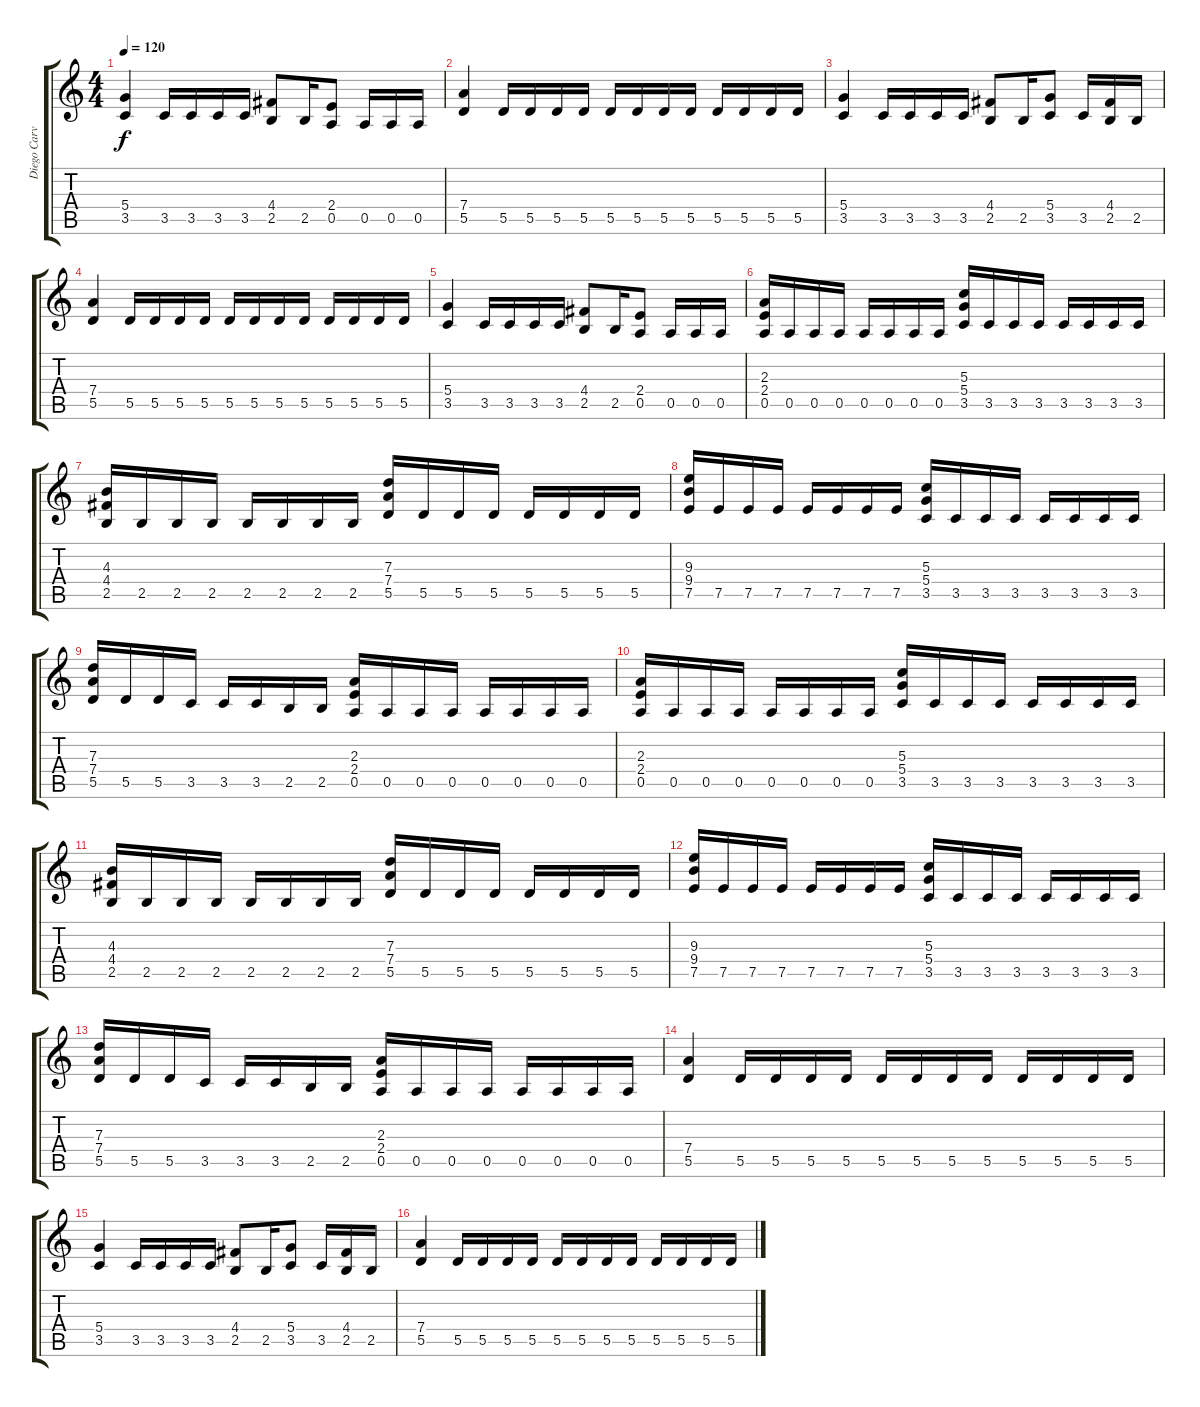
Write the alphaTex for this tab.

\track ("Diego Carvalho - E.Guitar" "Diego Carv") {instrument distortionguitar}
\staff {score tabs}
\tuning (E4 B3 G3 D3 A2 E2) {hide}
\ts (4 4)
\tempo 120
\clef g2
\ks c
(5.4 3.5).4{dy f} 3.5.16 3.5.16 3.5.16 3.5.16 (4.4 2.5).8 2.5.16 (2.4 0.5).8 0.5.16 0.5.16 0.5.16 |
(7.4 5.5).4 5.5.16 5.5.16 5.5.16 5.5.16 5.5.16 5.5.16 5.5.16 5.5.16 5.5.16 5.5.16 5.5.16 5.5.16 |
(5.4 3.5).4 3.5.16 3.5.16 3.5.16 3.5.16 (4.4 2.5).8 2.5.16 (5.4 3.5).8 3.5.16 (4.4 2.5).16 2.5.16 |
(7.4 5.5).4 5.5.16 5.5.16 5.5.16 5.5.16 5.5.16 5.5.16 5.5.16 5.5.16 5.5.16 5.5.16 5.5.16 5.5.16 |
(5.4 3.5).4 3.5.16 3.5.16 3.5.16 3.5.16 (4.4 2.5).8 2.5.16 (2.4 0.5).8 0.5.16 0.5.16 0.5.16 |
(2.3 2.4 0.5).16 0.5.16 0.5.16 0.5.16 0.5.16 0.5.16 0.5.16 0.5.16 (5.3 5.4 3.5).16 3.5.16 3.5.16 3.5.16 3.5.16 3.5.16 3.5.16 3.5.16 |
(4.3 4.4 2.5).16 2.5.16 2.5.16 2.5.16 2.5.16 2.5.16 2.5.16 2.5.16 (7.3 7.4 5.5).16 5.5.16 5.5.16 5.5.16 5.5.16 5.5.16 5.5.16 5.5.16 |
(9.3 9.4 7.5).16 7.5.16 7.5.16 7.5.16 7.5.16 7.5.16 7.5.16 7.5.16 (5.3 5.4 3.5).16 3.5.16 3.5.16 3.5.16 3.5.16 3.5.16 3.5.16 3.5.16 |
(7.3 7.4 5.5).16 5.5.16 5.5.16 3.5.16 3.5.16 3.5.16 2.5.16 2.5.16 (2.3 2.4 0.5).16 0.5.16 0.5.16 0.5.16 0.5.16 0.5.16 0.5.16 0.5.16 |
(2.3 2.4 0.5).16 0.5.16 0.5.16 0.5.16 0.5.16 0.5.16 0.5.16 0.5.16 (5.3 5.4 3.5).16 3.5.16 3.5.16 3.5.16 3.5.16 3.5.16 3.5.16 3.5.16 |
(4.3 4.4 2.5).16 2.5.16 2.5.16 2.5.16 2.5.16 2.5.16 2.5.16 2.5.16 (7.3 7.4 5.5).16 5.5.16 5.5.16 5.5.16 5.5.16 5.5.16 5.5.16 5.5.16 |
(9.3 9.4 7.5).16 7.5.16 7.5.16 7.5.16 7.5.16 7.5.16 7.5.16 7.5.16 (5.3 5.4 3.5).16 3.5.16 3.5.16 3.5.16 3.5.16 3.5.16 3.5.16 3.5.16 |
(7.3 7.4 5.5).16 5.5.16 5.5.16 3.5.16 3.5.16 3.5.16 2.5.16 2.5.16 (2.3 2.4 0.5).16 0.5.16 0.5.16 0.5.16 0.5.16 0.5.16 0.5.16 0.5.16 |
(7.4 5.5).4 5.5.16 5.5.16 5.5.16 5.5.16 5.5.16 5.5.16 5.5.16 5.5.16 5.5.16 5.5.16 5.5.16 5.5.16 |
(5.4 3.5).4 3.5.16 3.5.16 3.5.16 3.5.16 (4.4 2.5).8 2.5.16 (5.4 3.5).8 3.5.16 (4.4 2.5).16 2.5.16 |
(7.4 5.5).4 5.5.16 5.5.16 5.5.16 5.5.16 5.5.16 5.5.16 5.5.16 5.5.16 5.5.16 5.5.16 5.5.16 5.5.16
